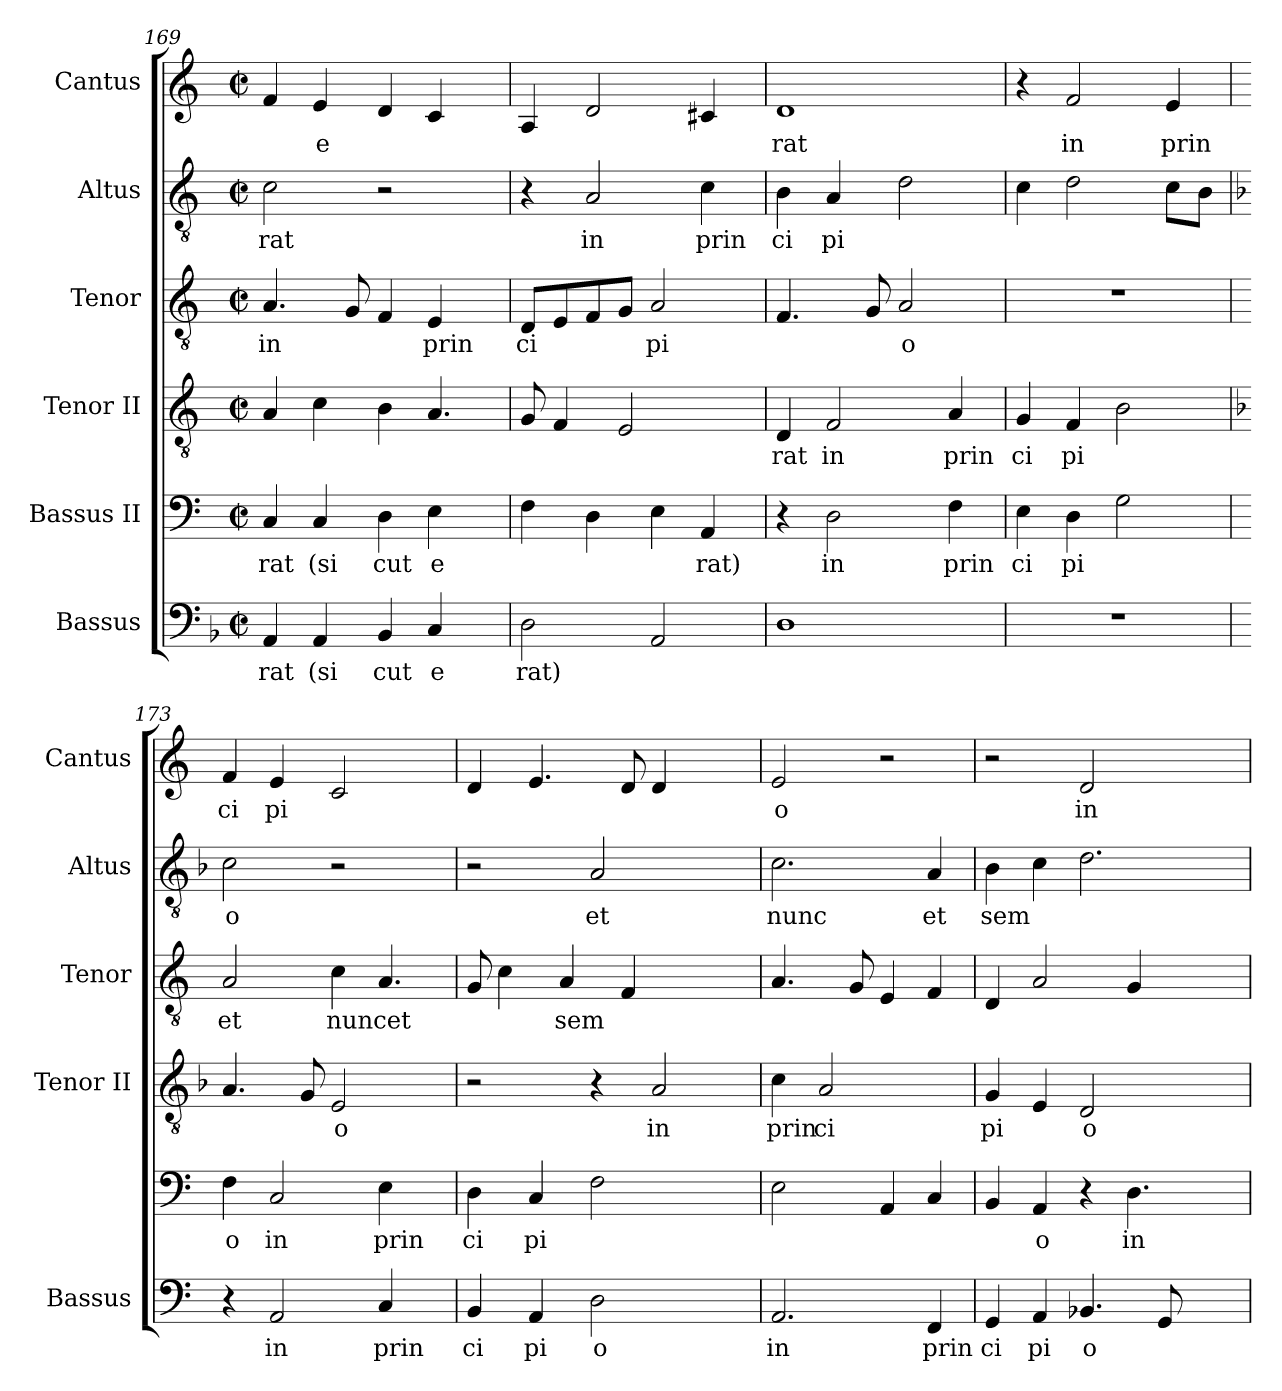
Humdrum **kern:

**kern	**text	**kern	**text	**kern	**text	**kern	**text	**kern	**text	**kern	**text
*part6	*part6	*part5	*part5	*part4	*part4	*part3	*part3	*part2	*part2	*part1	*part1
*staff6	*staff6	*staff5	*staff5	*staff4	*staff4	*staff3	*staff3	*staff2	*staff2	*staff1	*staff1
*I"Bassus	*	*I"Bassus II	*	*I"Tenor II	*	*I"Tenor	*	*I"Altus	*	*I"Cantus	*
*I'Bassus	*	*	*	*I'Tenor II	*	*I'Tenor	*	*I'Altus	*	*I'Cantus	*
*clefF4	*	*clefF4	*	*clefGv2	*	*clefGv2	*	*clefGv2	*	*clefG2	*
*k[b-]	*	*	*	*k[]	*	*k[]	*	*k[]	*	*k[]	*
*F:	*	*	*	*C:	*	*C:	*	*C:	*	*C:	*
*M2/2	*	*M2/2	*	*M2/2	*	*M2/2	*	*M2/2	*	*M2/2	*
*met(c|)	*	*met(c|)	*	*met(c|)	*	*met(c|)	*	*met(c|)	*	*met(c|)	*
=169	=169	=169	=169	=169	=169	=169	=169	=169	=169	=169	=169
!	!LO:LY:b:cj	!	!LO:LY:b:cj	!	!	!	!LO:LY:b:cj	!	!LO:LY:b:cj	!	!
4AA/	rat	4C/	rat	4A/	.	4.A/	in	2c\	rat	4f/	.
!	!LO:LY:b:cj	!	!LO:LY:b:cj	!	!	!	!	!	!	!	!LO:LY:b:cj
4AA/	(si	4C/	(si	4c\	.	.	.	.	.	4e/	e
.	.	.	.	.	.	8G/	.	.	.	.	.
!	!LO:LY:b:cj	!	!LO:LY:b:cj	!	!	!	!	!	!	!	!
4BB-/	cut	4D\	cut	4B\	.	4F/	.	2r	.	4d/	.
!	!LO:LY:b:cj	!	!LO:LY:b:cj	!	!	!	!LO:LY:b:cj	!	!	!	!
4C/	e	4E\	e	4.A/	.	4E/	prin	.	.	4c/	.
8ryy	.	8ryy	.	.	.	8ryy	.	8ryy	.	8ryy	.
=170	=170	=170	=170	=170	=170	=170	=170	=170	=170	=170	=170
!	!LO:LY:b	!	!	!	!	!	!LO:LY:b:cj	!	!	!	!
2D\	rat)	4F\	.	8G/	.	8D/L	ci	4r	.	4A/	.
.	.	.	.	4F/	.	8E/	.	.	.	.	.
!	!	!	!	!	!	!	!	!	!LO:LY:b:cj	!	!
.	.	4D\	.	.	.	8F/	.	2A/	in	2d/	.
.	.	.	.	2E/	.	8G/J	.	.	.	.	.
!	!	!	!	!	!	!	!LO:LY:b:cj	!	!	!	!
2AA/	.	4E\	.	.	.	2A/	pi	.	.	.	.
!	!	!	!LO:LY:b:cj	!	!	!	!	!	!LO:LY:b:cj	!	!
.	.	4AA/	rat)	.	.	.	.	4c\	prin	4c#/	.
.	.	.	.	8ryy	.	.	.	.	.	.	.
!!LO:LB:g=z
=171	=171	=171	=171	=171	=171	=171	=171	=171	=171	=171	=171
*k[]	*	*	*	*	*	*	*	*	*	*	*
*C:	*	*	*	*	*	*	*	*	*	*	*
!	!	!	!	!	!LO:LY:b:cj	!	!	!	!LO:LY:b:cj	!	!LO:LY:b:cj
*	*	*	*	*	*	*^	*	*	*	*	*
1D	.	4r	.	4D/	rat	4.F/	4ryy	.	4B\	ci	1d	rat
!	!	!	!LO:LY:b:cj	!	!LO:LY:b:cj	!	!	!	!	!LO:LY:b:cj	!	!
.	.	2D\	in	2F/	in	.	64ryy	.	4A/	pi	.	.
.	.	.	.	.	.	.	2ryy	.	.	.	.	.
.	.	.	.	.	.	8G/	.	.	.	.	.	.
!	!	!	!	!	!	!	!	!LO:LY:b:cj	!	!	!	!
.	.	.	.	.	.	2A/	.	o	2d\	.	.	.
!	!	!	!LO:LY:b:cj	!	!LO:LY:b:cj	!	!	!	!	!	!	!
.	.	4F\	prin	4A/	prin	.	.	.	.	.	.	.
.	.	.	.	.	.	.	8...ryy	.	.	.	.	.
=172	=172	=172	=172	=172	=172	=172	=172	=172	=172	=172	=172	=172
!	!	!	!LO:LY:b:cj	!	!LO:LY:b:cj	!	!	!	!	!	!	!
*	*	*	*	*	*	*v	*v	*	*	*	*	*
1r	.	4E\	ci	4G/	ci	1r	.	4c\	.	4r	.
!	!	!	!LO:LY:b:cj	!	!LO:LY:b:cj	!	!	!	!	!	!LO:LY:b:cj
.	.	4D\	pi	4F/	pi	.	.	2d\	.	2f/	in
.	.	2G\	.	2B\	.	.	.	.	.	.	.
!	!	!	!	!	!	!	!	!	!	!	!LO:LY:b:cj
.	.	.	.	.	.	.	.	8c\L	.	4e/	prin
.	.	.	.	.	.	.	.	8B\J	.	.	.
=173	=173	=173	=173	=173	=173	=173	=173	=173	=173	=173	=173
*	*	*	*	*k[b-]	*	*	*	*k[b-]	*	*	*
*	*	*	*	*F:	*	*	*	*F:	*	*	*
!	!	!	!LO:LY:b:cj	!	!	!	!LO:LY:b:cj	!	!LO:LY:b:cj	!	!LO:LY:b:cj
4r	.	4F\	o	4.A/	.	2A/	et	2c\	o	4f/	ci
!	!LO:LY:b:cj	!	!LO:LY:b:cj	!	!	!	!	!	!	!	!LO:LY:b:cj
2AA/	in	2C/	in	.	.	.	.	.	.	4e/	pi
.	.	.	.	8G/	.	.	.	.	.	.	.
!	!	!	!	!	!LO:LY:b:cj	!	!LO:LY:b:cj	!	!	!	!
.	.	.	.	2E/	o	4c\	nuncet	2r	.	2c/	.
!	!LO:LY:b:cj	!	!LO:LY:b:cj	!	!	!	!	!	!	!	!
4C/	prin	4E\	prin	.	.	4.A/	.	.	.	.	.
8ryy	.	8ryy	.	8ryy	.	.	.	8ryy	.	8ryy	.
=174	=174	=174	=174	=174	=174	=174	=174	=174	=174	=174	=174
!	!LO:LY:b:cj	!	!LO:LY:b:cj	!	!	!	!	!	!	!	!
4BB/	ci	4D\	ci	2r	.	8G/	.	2r	.	4d/	.
.	.	.	.	.	.	4c\	.	.	.	.	.
!	!LO:LY:b:cj	!	!LO:LY:b:cj	!	!	!	!	!	!	!	!
4AA/	pi	4C/	pi	.	.	.	.	.	.	4.e/	.
!	!	!	!	!	!	!	!LO:LY:b	!	!	!	!
.	.	.	.	.	.	4A/	sem	.	.	.	.
!	!LO:LY:b:cj	!	!	!	!	!	!	!	!LO:LY:b:cj	!	!
2D\	o	2F\	.	4r	.	.	.	2A/	et	.	.
.	.	.	.	.	.	4F/	.	.	.	8d/	.
!	!	!	!	!	!LO:LY:b:cj	!	!	!	!	!	!
.	.	.	.	2A/	in	.	.	.	.	4d/	.
.	.	.	.	.	.	4.ryy	.	.	.	.	.
4ryy	.	4ryy	.	.	.	.	.	4ryy	.	4ryy	.
=175	=175	=175	=175	=175	=175	=175	=175	=175	=175	=175	=175
!	!LO:LY:b:cj	!	!	!	!LO:LY:b:cj	!	!	!	!LO:LY:b:cj	!	!LO:LY:b:cj
2.AA/	in	2E\	.	4c\	prin	4.A/	.	2.c\	nunc	2e/	o
!	!	!	!	!	!LO:LY:b:cj	!	!	!	!	!	!
.	.	.	.	2A/	ci	.	.	.	.	.	.
.	.	.	.	.	.	8G/	.	.	.	.	.
.	.	4AA/	.	.	.	4E/	.	.	.	2r	.
!	!LO:LY:b:cj	!	!	!	!	!	!	!	!LO:LY:b:cj	!	!
4FF/	prin	4C/	.	4ryy	.	4F/	.	4A/	et	.	.
=176	=176	=176	=176	=176	=176	=176	=176	=176	=176	=176	=176
!	!LO:LY:b:cj	!	!	!	!LO:LY:b:cj	!	!	!	!LO:LY:b	!	!
4GG/	ci	4BB/	.	4G/	pi	4D/	.	4B-\	sem	2r	.
!	!LO:LY:b:cj	!	!LO:LY:b:cj	!	!	!	!	!	!	!	!
4AA/	pi	4AA/	o	4E/	.	2A/	.	4c\	.	.	.
!	!LO:LY:b:cj	!	!	!	!LO:LY:b:cj	!	!	!	!	!	!LO:LY:b:cj
4.BB-/	o	4r	.	2D/	o	.	.	2.d\	.	2d/	in
!	!	!	!LO:LY:b:cj	!	!	!	!	!	!	!	!
.	.	4.D\	in	.	.	4G/	.	.	.	.	.
8GG/	.	.	.	.	.	.	.	.	.	.	.
4ryy	.	.	.	4ryy	.	4ryy	.	.	.	4ryy	.
.	.	8ryy	.	.	.	.	.	.	.	.	.
=	=	=	=	=	=	=	=	=	=	=	=
*-	*-	*-	*-	*-	*-	*-	*-	*-	*-	*-	*-
